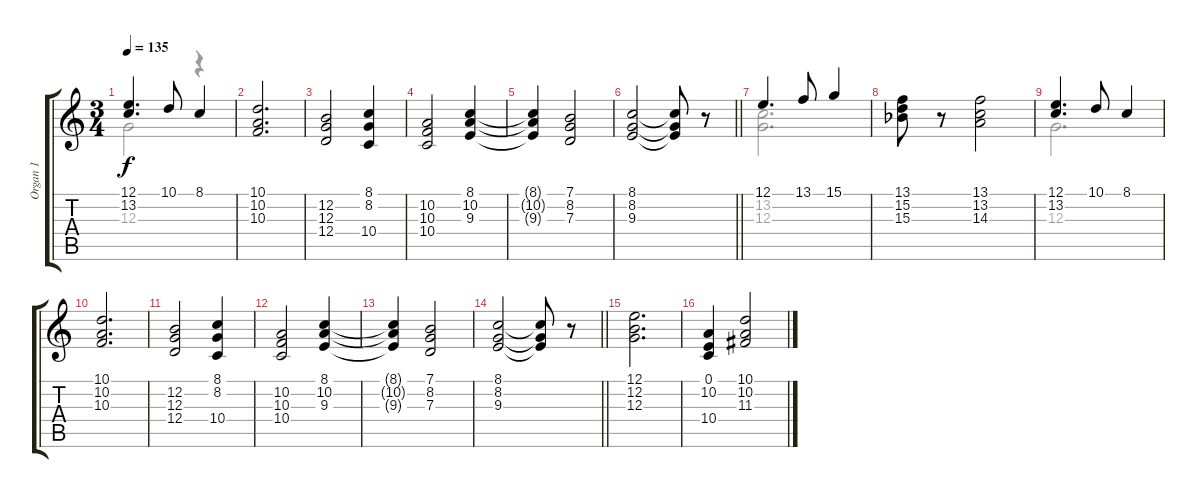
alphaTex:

\track ("Organ 1" "Organ 1") {instrument percussiveorgan}
\staff {score tabs}
\tuning (E4 B3 G3 D3 A2 E2) {hide}
\voice
\ts (3 4)
\tempo 135
\clef g2
\ks c
(12.1 13.2).4{d dy f} 10.1.8 8.1.4 |
(10.1 10.2 10.3).2{d} |
(12.2 12.3 12.4).2 (8.1 8.2 10.4).4 |
(10.2 10.3 10.4).2 (8.1 10.2 9.3).4 |
(8.1{t} 10.2{t} 9.3{t}).4 (7.1 8.2 7.3).2 |
\barLineRight lightlight
(8.1 8.2 9.3).2 (8.1{t} 8.2{t} 9.3{t}).8 r.8 |
12.1.4{d} 13.1.8 15.1.4 |
(13.1 15.2 15.3{acc b}).8 r.8 (13.1 13.2 14.3).2 |
(12.1 13.2).4{d} 10.1.8 8.1.4 |
(10.1 10.2 10.3).2{d} |
(12.2 12.3 12.4).2 (8.1 8.2 10.4).4 |
(10.2 10.3 10.4).2 (8.1 10.2 9.3).4 |
(8.1{t} 10.2{t} 9.3{t}).4 (7.1 8.2 7.3).2 |
\barLineRight lightlight
(8.1 8.2 9.3).2 (8.1{t} 8.2{t} 9.3{t}).8 r.8 |
(12.1 12.2 12.3).2{d} |
(0.1 10.2 10.4).4 (10.1 10.2 11.3).2
\voice
\clef g2
\ottava regular
\simile none
\ks c
12.3.2{dy f} r.4 |
|
|
|
|
\barLineRight lightlight
|
(13.2 12.3).2{d} |
|
12.3.2{d} |
|
|
|
|
\barLineRight lightlight
|
|
